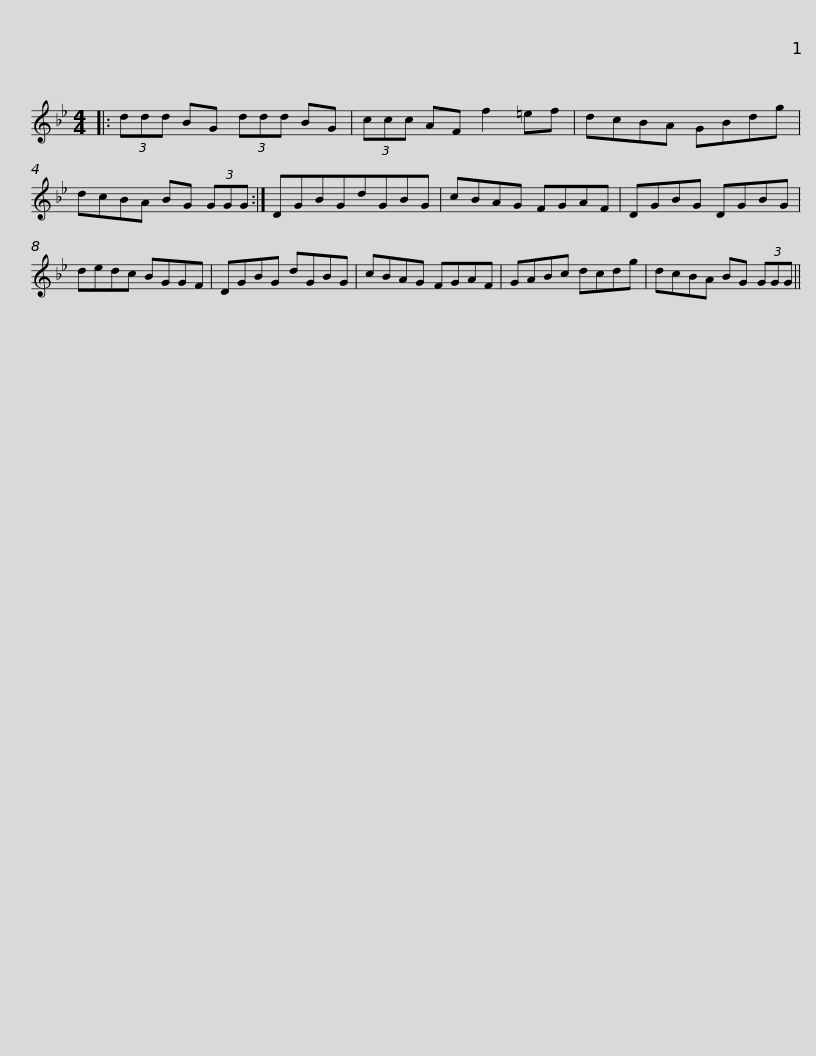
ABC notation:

X:1
L:1/8
M:4/4
I:linebreak $
K:Gmin
V:1 treble
V:1
|: (3ddd BG (3ddd BG | (3ccc AF f2 =ef | dcBA GBdg | dcBA BG (3GGG :| DGBGdGBG |$ %5
 cBAG FGAF | DGBG DGBG | dedc BGGF | DGBG dGBG | cBAG FGAF |$ %10
 GABc dcdg | dcBA BG (3GGG || %12
